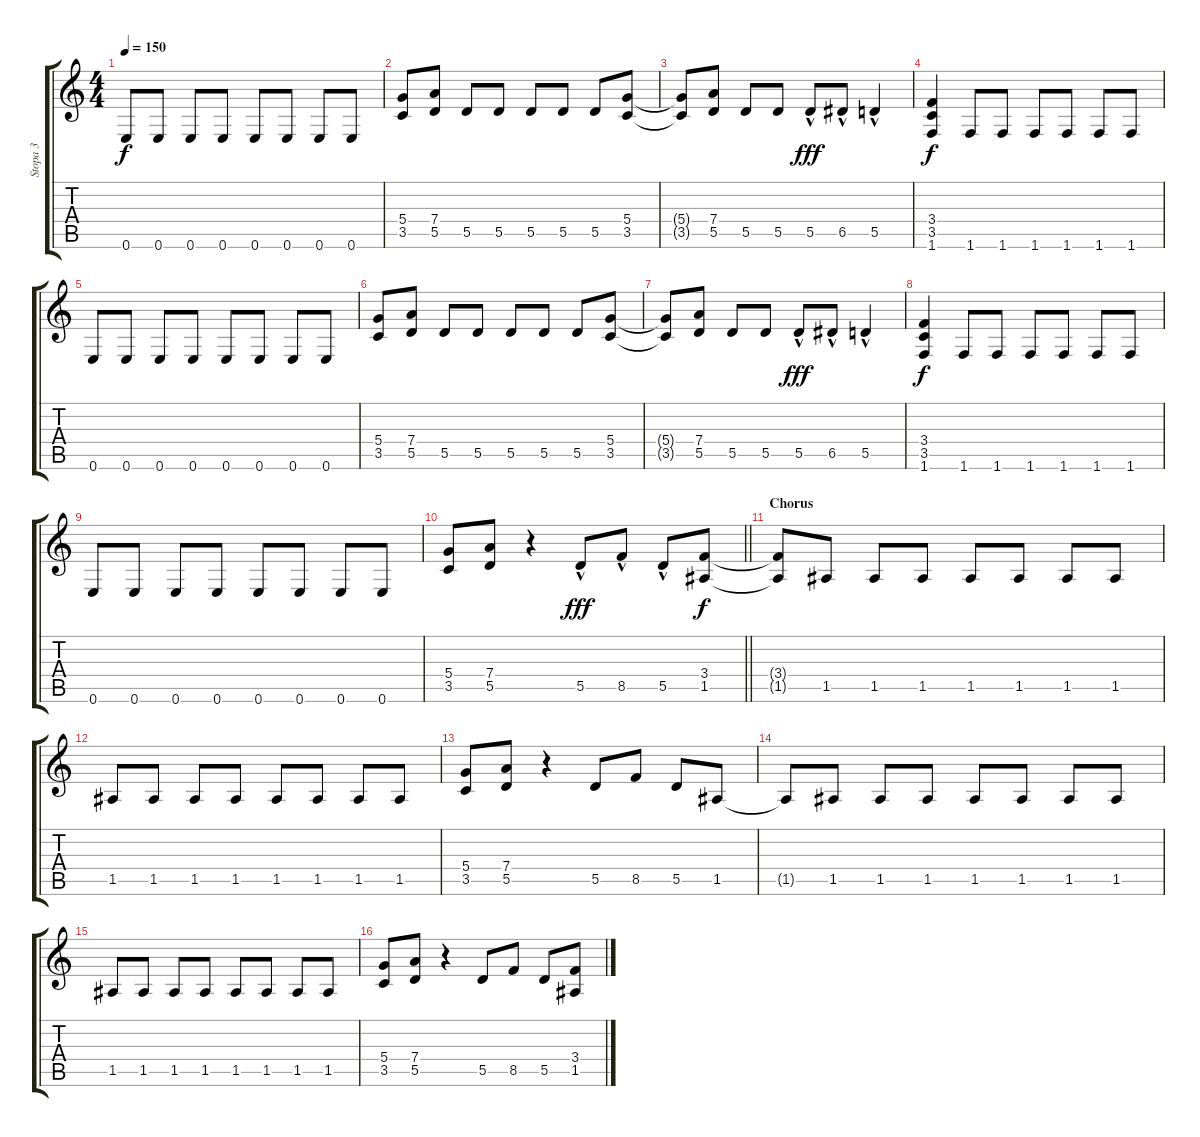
\track ("Stopa 3" "Stopa 3") {instrument distortionguitar}
\staff {score tabs}
\tuning (E4 B3 G3 D3 A2 E2) {hide}
\ts (4 4)
\tempo 150
\clef g2
\ks c
0.6.8{dy f} 0.6.8 0.6.8 0.6.8 0.6.8 0.6.8 0.6.8 0.6.8 |
(5.4 3.5).8 (7.4 5.5).8 5.5.8 5.5.8 5.5.8 5.5.8 5.5.8 (5.4 3.5).8 |
(5.4{t} 3.5{t}).8 (7.4 5.5).8 5.5.8 5.5.8 5.5{hac}.8{dy fff} 6.5{hac}.8 5.5{hac}.4 |
(3.4 3.5 1.6).4{dy f} 1.6.8 1.6.8 1.6.8 1.6.8 1.6.8 1.6.8 |
0.6.8 0.6.8 0.6.8 0.6.8 0.6.8 0.6.8 0.6.8 0.6.8 |
(5.4 3.5).8 (7.4 5.5).8 5.5.8 5.5.8 5.5.8 5.5.8 5.5.8 (5.4 3.5).8 |
(5.4{t} 3.5{t}).8 (7.4 5.5).8 5.5.8 5.5.8 5.5{hac}.8{dy fff} 6.5{hac}.8 5.5{hac}.4 |
(3.4 3.5 1.6).4{dy f} 1.6.8 1.6.8 1.6.8 1.6.8 1.6.8 1.6.8 |
0.6.8 0.6.8 0.6.8 0.6.8 0.6.8 0.6.8 0.6.8 0.6.8 |
\barLineRight lightlight
(5.4 3.5).8 (7.4 5.5).8 r.4 5.5{hac}.8{dy fff} 8.5{hac}.8 5.5{hac}.8 (3.4 1.5).8{dy f} |
\section ("" "Chorus")
(3.4{t} 1.5{t}).8 1.5.8 1.5.8 1.5.8 1.5.8 1.5.8 1.5.8 1.5.8 |
1.5.8 1.5.8 1.5.8 1.5.8 1.5.8 1.5.8 1.5.8 1.5.8 |
(5.4 3.5).8 (7.4 5.5).8 r.4 5.5.8 8.5.8 5.5.8 1.5.8 |
1.5{t}.8 1.5.8 1.5.8 1.5.8 1.5.8 1.5.8 1.5.8 1.5.8 |
1.5.8 1.5.8 1.5.8 1.5.8 1.5.8 1.5.8 1.5.8 1.5.8 |
(5.4 3.5).8 (7.4 5.5).8 r.4 5.5.8 8.5.8 5.5.8 (3.4 1.5).8
